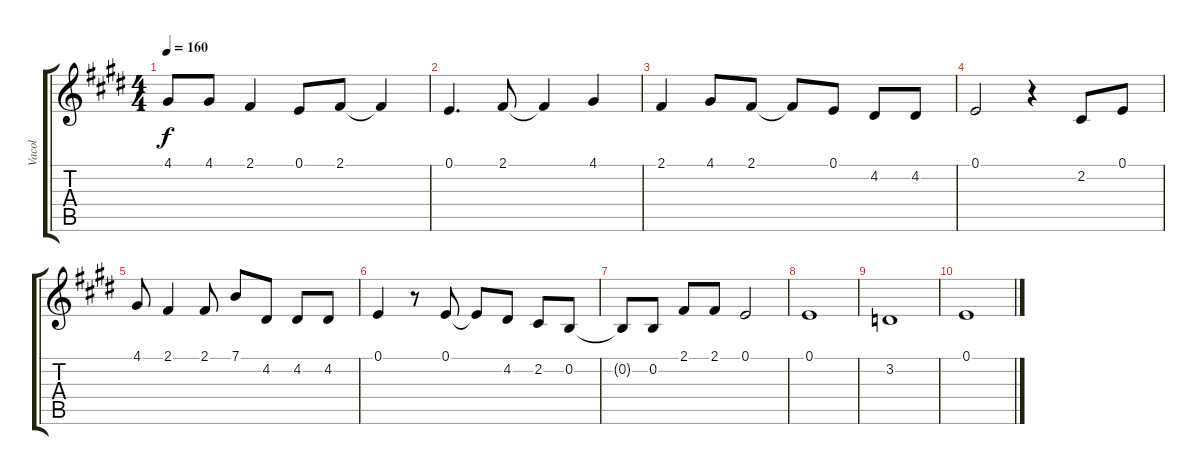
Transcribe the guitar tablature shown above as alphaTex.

\track ("Vacol" "Vacol") {instrument reedorgan}
\staff {score tabs}
\tuning (E4 B3 G3 D3 A2 E2) {hide}
\ts (4 4)
\tempo 160
\clef g2
\ks e
4.1{t}.8{dy f} 4.1.8 2.1.4 0.1.8 2.1.8 2.1{t}.4 |
0.1.4{d} 2.1.8 2.1{t}.4 4.1.4 |
2.1.4 4.1.8 2.1.8 2.1{t}.8 0.1.8 4.2.8 4.2.8 |
0.1.2 r.4 2.2.8 0.1.8 |
4.1.8 2.1.4 2.1.8 7.1.8 4.2.8 4.2.8 4.2.8 |
0.1.4 r.8 0.1.8 0.1{t}.8 4.2.8 2.2.8 0.2.8 |
0.2{t}.8 0.2.8 2.1.8 2.1.8 0.1.2 |
0.1.1 |
3.2.1 |
0.1.1
